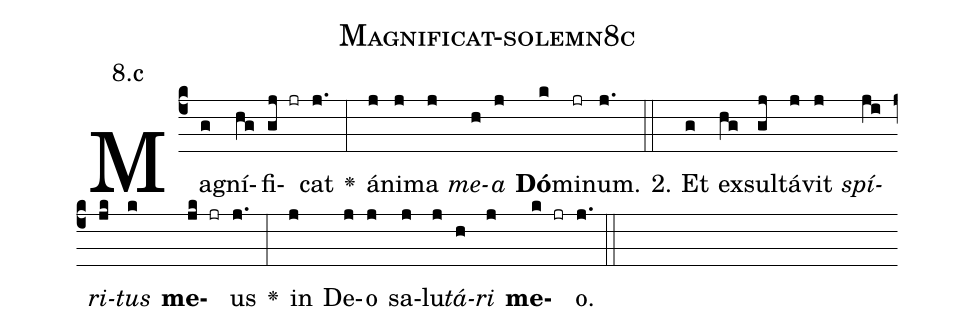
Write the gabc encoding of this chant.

name: Magnificat-solemn8c;
annotation: 8.c;
%%
(c4)Ma(g)gní(hg)fi(gj jr)cat(j.) <v>\greheightstar</v>(:) á(j)ni(j)ma(j) <i>me</i>(h)<i>a</i>(j) <b>Dó</b>(k)mi(jr)num.(j.) (::)
2. Et(g) ex(hg)sul(gj)tá(j)vit(j) <i>spí</i>(ji)<i>ri</i>(jk)<i>tus</i>(k) <b>me</b>(jk jr)us(j.) <v>\greheightstar</v>(:) in(j) De(j)o(j) sa(j)lu(j)<i>tá</i>(h)<i>ri</i>(j) <b>me</b>(k jr)o.(j.) (::)


%E(j) u(j) o(h) u(j) a(k) e.(j.) (::)
